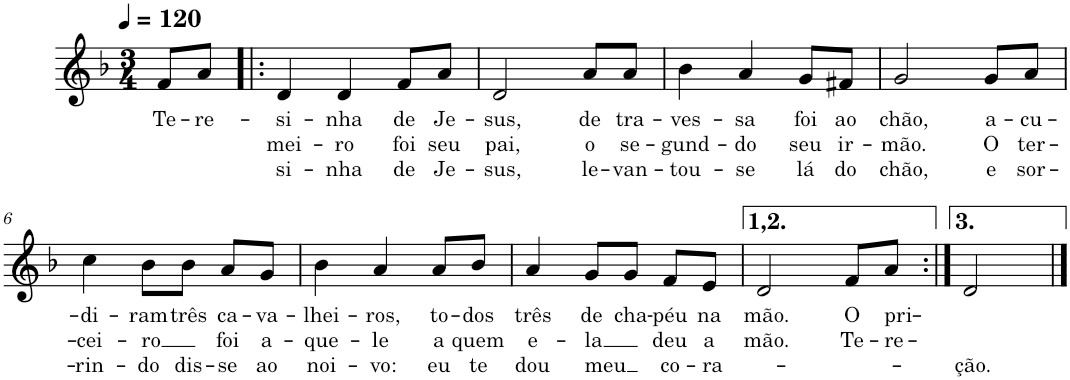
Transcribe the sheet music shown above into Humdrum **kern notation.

**kern	**text	**text	**text
*part1	*part1	*part1	*part1
*staff1	*staff1	*staff1	*staff1
*I"Voice, Voice	*	*	*
*I'Vo.	*	*	*
*clefG2	*	*	*
*k[b-]	*	*	*
*M3/4	*	*	*
*MM120	*	*	*
=1	=1	=1	=1
!	!LO:LY:b	!	!
8f/L	Te-	.	.
!	!LO:LY:b	!	!
8a/J	-re-	.	.
=2!|:	=2!|:	=2!|:	=2!|:
!	!LO:LY:b	!LO:LY:b	!LO:LY:b
4d/	-si-	mei-	si-
!	!LO:LY:b	!LO:LY:b	!LO:LY:b
4d/	-nha	-ro	-nha
!	!LO:LY:b	!LO:LY:b	!LO:LY:b
8f/L	de	foi	de
!	!LO:LY:b	!LO:LY:b	!LO:LY:b
8a/J	Je-	seu	Je-
=3	=3	=3	=3
!	!LO:LY:b	!LO:LY:b	!LO:LY:b
2d/	-sus,	pai,	-sus,
!	!LO:LY:b	!LO:LY:b	!LO:LY:b
8a/L	de	o	le-
!	!LO:LY:b	!LO:LY:b	!LO:LY:b
8a/J	tra-	se-	-van-
=4	=4	=4	=4
!	!LO:LY:b	!LO:LY:b	!LO:LY:b
4b-\	-ves-	-gund-	-tou-
!	!LO:LY:b	!LO:LY:b	!LO:LY:b
4a/	-sa	-do	-se
!	!LO:LY:b	!LO:LY:b	!LO:LY:b
8g/L	foi	seu	lá
!	!LO:LY:b	!LO:LY:b	!LO:LY:b
8f#X/J	ao	ir-	do
=5	=5	=5	=5
!	!LO:LY:b	!LO:LY:b	!LO:LY:b
2g/	chão,	-mão.	chão,
!	!LO:LY:b	!LO:LY:b	!LO:LY:b
8g/L	a-	O	e
!	!LO:LY:b	!LO:LY:b	!LO:LY:b
8a/J	-cu-	ter-	sor-
!!LO:LB:g=z
=6	=6	=6	=6
!	!LO:LY:b	!LO:LY:b	!LO:LY:b
4cc\	-di-	-cei-	-rin-
!	!LO:LY:b	!LO:LY:b	!LO:LY:b
8b-\L	-ram	-ro	-do
!	!LO:LY:b	!	!LO:LY:b
8b-\J	três	.	dis-
!	!LO:LY:b	!LO:LY:b	!LO:LY:b
8a/L	ca-	foi	-se
!	!LO:LY:b	!LO:LY:b	!LO:LY:b
8g/J	-va-	a-	ao
=7	=7	=7	=7
!	!LO:LY:b	!LO:LY:b	!LO:LY:b
4b-\	-lhei-	-que-	noi-
!	!LO:LY:b	!LO:LY:b	!LO:LY:b
4a/	-ros,	-le	-vo:
!	!LO:LY:b	!LO:LY:b	!LO:LY:b
8a/L	to-	a	eu
!	!LO:LY:b	!LO:LY:b	!LO:LY:b
8b-/J	-dos	quem	te
=8	=8	=8	=8
!	!LO:LY:b	!LO:LY:b	!LO:LY:b
4a/	três	e-	dou
!	!LO:LY:b	!LO:LY:b	!LO:LY:b
8g/L	de	-la	meu
!	!LO:LY:b	!	!
8g/J	cha-	.	.
!	!LO:LY:b	!LO:LY:b	!LO:LY:b
8f/L	-péu	deu	co-
!	!LO:LY:b	!LO:LY:b	!LO:LY:b
8e/J	na	a	-ra-
=9	=9	=9	=9
!	!LO:LY:b	!LO:LY:b	!
2d/	mão.	mão.	.
!	!LO:LY:b	!LO:LY:b	!
8f/L	O	Te-	.
!	!LO:LY:b	!LO:LY:b	!
8a/J	pri-	-re-	.
=10:|!	=10:|!	=10:|!	=10:|!
!	!	!	!LO:LY:b
2d/	.	.	-ção.
==	==	==	==
*-	*-	*-	*-
